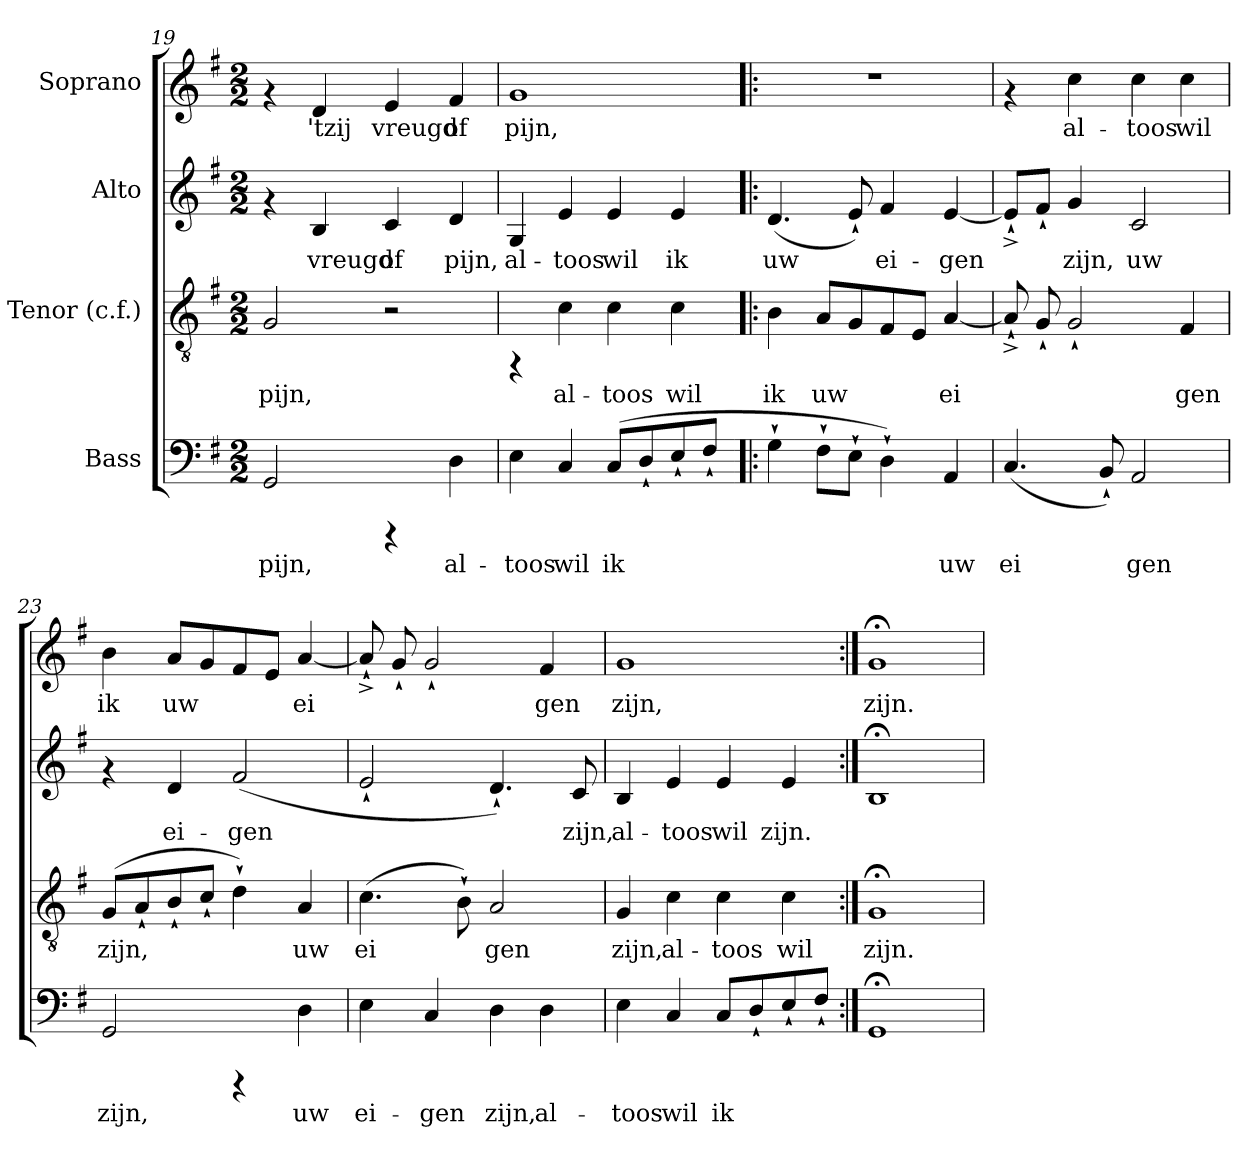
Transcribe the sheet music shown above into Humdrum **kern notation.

**kern	**text	**kern	**text	**kern	**text	**kern	**text
*part4	*part4	*part3	*part3	*part2	*part2	*part1	*part1
*staff4	*staff4	*staff3	*staff3	*staff2	*staff2	*staff1	*staff1
*I"Bass	*	*I"Tenor (c.f.)	*	*I"Alto	*	*I"Soprano	*
*clefF4	*	*clefGv2	*	*clefG2	*	*clefG2	*
*k[f#]	*	*k[f#]	*	*k[f#]	*	*k[f#]	*
*G:	*	*G:	*	*G:	*	*G:	*
*M2/2	*	*M2/2	*	*M2/2	*	*M2/2	*
=19	=19	=19	=19	=19	=19	=19	=19
!	!LO:LY:b	!	!LO:LY:b	!	!	!	!
2GG/	pijn,	2G/	pijn,	4rf	.	4rf	.
!	!	!	!	!	!LO:LY:b	!	!LO:LY:b
.	.	.	.	4B/	vreugd	4d/	'tzij
!	!	!	!	!	!LO:LY:b	!	!LO:LY:b
4rCCC	.	2r	.	4c/	of	4e/	vreugd
!	!LO:LY:b	!	!	!	!LO:LY:b	!	!LO:LY:b
4D\	al-	.	.	4d/	pijn,	4f#/	of
=20	=20	=20	=20	=20	=20	=20	=20
!	!LO:LY:b	!	!	!	!LO:LY:b	!	!LO:LY:b
4E\	-toos	4rFF	.	4G/	al-	1g	pijn,
!	!LO:LY:b	!	!LO:LY:b	!	!LO:LY:b	!	!
4C/	wil	4c\	al-	4e/	-toos	.	.
!	!LO:LY:b	!	!LO:LY:b	!	!LO:LY:b	!	!
(>8C/L	ik	4c\	-toos	4e/	wil	.	.
!	!LO:LY:b	!	!	!	!	!	!
8D`</	.	.	.	.	.	.	.
!	!LO:LY:b	!	!LO:LY:b	!	!LO:LY:b	!	!
8E`</	.	4c\	wil	4e/	ik	.	.
!	!LO:LY:b	!	!	!	!	!	!
8F#`</J	.	.	.	.	.	.	.
=21!|:	=21!|:	=21!|:	=21!|:	=21!|:	=21!|:	=21!|:	=21!|:
!	!LO:LY:b	!	!LO:LY:b	!	!LO:LY:b	!	!
4G`>\	.	4B\	ik	(>4.d/	uw	1r	.
!	!LO:LY:b	!	!LO:LY:b	!	!	!	!
8F#`>\L	.	8A/L	uw	.	.	.	.
!	!LO:LY:b	!	!LO:LY:b	!	!LO:LY:b	!	!
8E`>\J	.	8G/	-	8e`</)	.	.	.
!	!LO:LY:b	!	!LO:LY:b	!	!LO:LY:b	!	!
4D`>\)	.	8F#/	--	4f#/	ei-	.	.
!	!	!	!LO:LY:b	!	!	!	!
.	.	8E/J	--	.	.	.	.
!	!LO:LY:b	!	!LO:LY:b	!	!LO:LY:b	!	!
4AA/	uw	[<4A/	-ei-	[<4e/	-gen	.	.
=22	=22	=22	=22	=22	=22	=22	=22
!	!LO:LY:b	!	!LO:LY:b	!	!LO:LY:b	!	!
(>4.C/	ei-	8A^>`</]	-	8e^>`</L]	.	4rf	.
!	!	!	!LO:LY:b	!	!LO:LY:b	!	!
.	.	8G`</	.	8f#`</J	.	.	.
!	!	!	!LO:LY:b	!	!LO:LY:b	!	!LO:LY:b
.	.	2G`</	.	4g/	zijn,	4cc\	al-
!	!LO:LY:b	!	!	!	!	!	!
8BB`</)	-	.	.	.	.	.	.
!	!LO:LY:b	!	!	!	!LO:LY:b	!	!LO:LY:b
2AA/	gen	.	.	2c/	uw	4cc\	-toos
!	!	!	!LO:LY:b	!	!	!	!LO:LY:b
.	.	4F#/	gen	.	.	4cc\	wil
!!LO:LB:g=z
=23	=23	=23	=23	=23	=23	=23	=23
!	!LO:LY:b	!	!LO:LY:b	!	!	!	!LO:LY:b
2GG/	zijn,	(>8G/L	zijn,	4rf	.	4b\	ik
!	!	!	!LO:LY:b	!	!	!	!
.	.	8A`</	.	.	.	.	.
!	!	!	!LO:LY:b	!	!LO:LY:b	!	!LO:LY:b
.	.	8B`</	.	4d/	ei-	8a/L	uw
!	!	!	!LO:LY:b	!	!	!	!LO:LY:b
.	.	8c`</J	.	.	.	8g/	-
!	!	!	!LO:LY:b	!	!LO:LY:b	!	!LO:LY:b
4rCCC	.	4d`>\)	.	(>2f#/	-gen	8f#/	--
!	!	!	!	!	!	!	!LO:LY:b
.	.	.	.	.	.	8e/J	--
!	!LO:LY:b	!	!LO:LY:b	!	!	!	!LO:LY:b
4D\	uw	4A/	uw	.	.	[<4a/	-ei-
=24	=24	=24	=24	=24	=24	=24	=24
!	!LO:LY:b	!	!LO:LY:b	!	!LO:LY:b	!	!LO:LY:b
4E\	ei-	(>4.c\	ei-	2e`</	.	8a^>`</]	-
!	!	!	!	!	!	!	!LO:LY:b
.	.	.	.	.	.	8g`</	.
!	!LO:LY:b	!	!	!	!	!	!LO:LY:b
4C/	-gen	.	.	.	.	2g`</	.
!	!	!	!LO:LY:b	!	!	!	!
.	.	8B`>\)	-	.	.	.	.
!	!LO:LY:b	!	!LO:LY:b	!	!LO:LY:b	!	!
4D\	zijn,	2A/	gen	4.d`</)	.	.	.
!	!LO:LY:b	!	!	!	!	!	!LO:LY:b
4D\	al-	.	.	.	.	4f#/	gen
!	!	!	!	!	!LO:LY:b	!	!
.	.	.	.	8c/	zijn,	.	.
=25	=25	=25	=25	=25	=25	=25	=25
!	!LO:LY:b	!	!LO:LY:b	!	!LO:LY:b	!	!LO:LY:b
4E\	-toos	4G/	zijn,	4B/	al-	1g	zijn,
!	!LO:LY:b	!	!LO:LY:b	!	!LO:LY:b	!	!
4C/	wil	4c\	al-	4e/	-toos	.	.
!	!LO:LY:b	!	!LO:LY:b	!	!LO:LY:b	!	!
8C/L	ik	4c\	-toos	4e/	wil	.	.
!	!LO:LY:b	!	!	!	!	!	!
8D`</	.	.	.	.	.	.	.
!	!LO:LY:b	!	!LO:LY:b	!	!LO:LY:b	!	!
8E`</	.	4c\	wil	4e/	zijn.	.	.
!	!LO:LY:b	!	!	!	!	!	!
8F#`</J	.	.	.	.	.	.	.
=26:|!	=26:|!	=26:|!	=26:|!	=26:|!	=26:|!	=26:|!	=26:|!
!	!	!	!LO:LY:b	!	!	!	!LO:LY:b
1GG;<	.	1G;<	zijn.	1B;<	.	1g;<	zijn.
=	=	=	=	=	=	=	=
*-	*-	*-	*-	*-	*-	*-	*-
